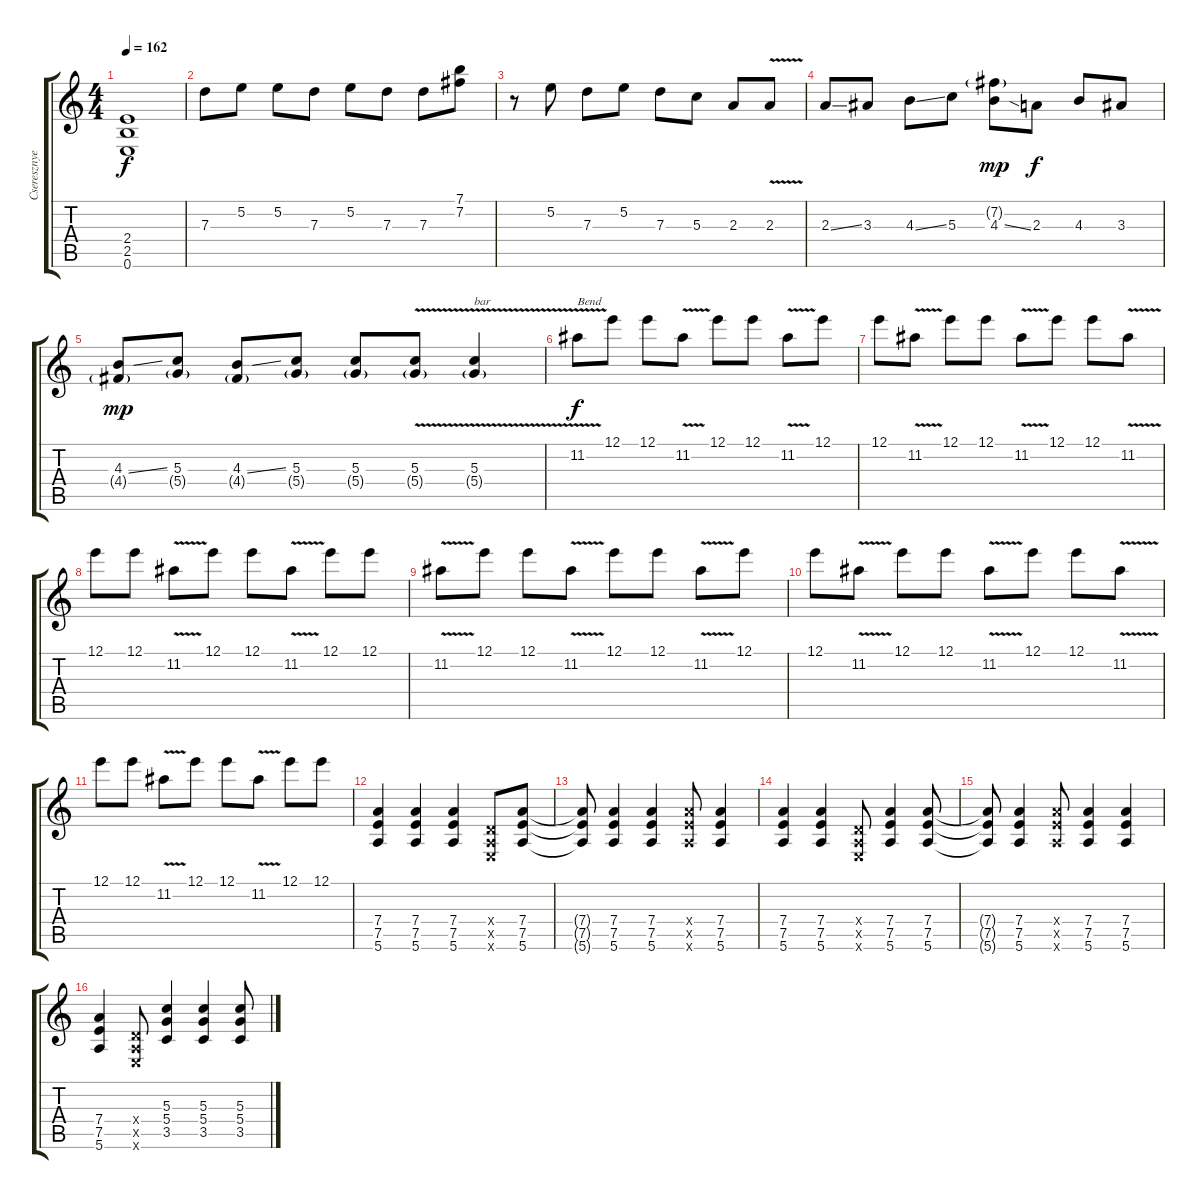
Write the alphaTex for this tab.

\track ("Cseresznye" "Cseresznye") {instrument distortionguitar}
\staff {score tabs}
\tuning (E4 B3 G3 D3 A2 E2) {hide}
\ts (4 4)
\tempo 162
\clef g2
\ks c
(2.4{t} 2.5{t} 0.6{t}).1{dy f} |
7.3.8 5.2.8 5.2.8 7.3.8 5.2.8 7.3.8 7.3.8 (7.1 7.2).8 |
r.8 5.2.8 7.3.8 5.2.8 7.3.8 5.3.8 2.3.8 2.3{v}.8 |
2.3{ss}.8 3.3.8 4.3{ss}.8 5.3.8 (7.2{g} 4.3{ss}).8{dy mp} 2.3.8{dy f} 4.3.8 3.3.8 |
(4.3{ss} 4.4{g}).8{dy mp} (5.3 5.4{g}).8 (4.3{ss} 4.4{g}).8 (5.3 5.4{g}).8 (5.3 5.4{g}).8 (5.3{v} 5.4{g}).8 (5.3{v} 5.4{g}).4{txt "bar"} |
11.2{v}.8{txt "Bend" dy f} 12.1.8 12.1.8 11.2{v}.8 12.1.8 12.1.8 11.2{v}.8 12.1.8 |
12.1.8 11.2{v}.8 12.1.8 12.1.8 11.2{v}.8 12.1.8 12.1.8 11.2{v}.8 |
12.1.8 12.1.8 11.2{v}.8 12.1.8 12.1.8 11.2{v}.8 12.1.8 12.1.8 |
11.2{v}.8 12.1.8 12.1.8 11.2{v}.8 12.1.8 12.1.8 11.2{v}.8 12.1.8 |
12.1.8 11.2{v}.8 12.1.8 12.1.8 11.2{v}.8 12.1.8 12.1.8 11.2{v}.8 |
12.1.8 12.1.8 11.2{v}.8 12.1.8 12.1.8 11.2{v}.8 12.1.8 12.1.8 |
(7.4 7.5 5.6).4{volume 14} (7.4 7.5 5.6).4 (7.4 7.5 5.6).4 (0.4{x} 0.5{x} 0.6{x}).8 (7.4 7.5 5.6).8 |
(7.4{t} 7.5{t} 5.6{t}).8 (7.4 7.5 5.6).4 (7.4 7.5 5.6).4 (7.4{x} 7.5{x} 5.6{x}).8 (7.4 7.5 5.6).4 |
(7.4 7.5 5.6).4 (7.4 7.5 5.6).4 (0.4{x} 0.5{x} 0.6{x}).8 (7.4 7.5 5.6).4 (7.4 7.5 5.6).8 |
(7.4{t} 7.5{t} 5.6{t}).8 (7.4 7.5 5.6).4 (7.4{x} 7.5{x} 5.6{x}).8 (7.4 7.5 5.6).4 (7.4 7.5 5.6).4 |
(7.4 7.5 5.6).4 (0.4{x} 0.5{x} 0.6{x}).8 (5.3 5.4 3.5).4 (5.3 5.4 3.5).4 (5.3 5.4 3.5).8
